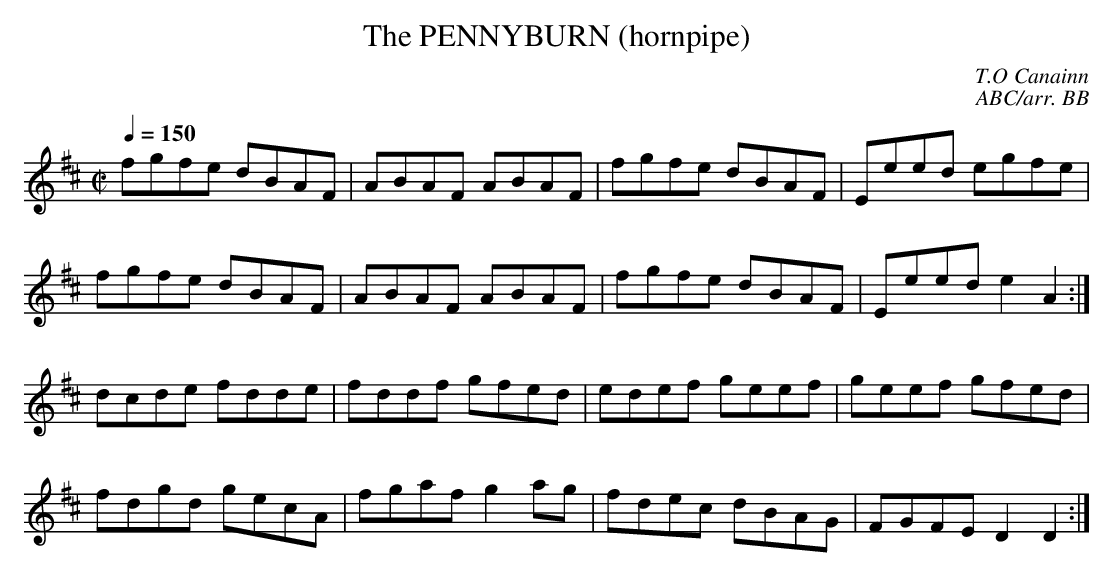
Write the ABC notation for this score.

X:1
T:PENNYBURN (hornpipe), The
C:T.O Canainn
C:ABC/arr. BB
Q:1/4=150
M:C|
K:D
fgfe dBAF|ABAF ABAF|fgfe dBAF|Eeed egfe|
fgfe dBAF|ABAF ABAF|fgfe dBAF|Eeed e2A2:|
dcde fdde|fddf gfed|edef geef|geef gfed|
fdgd gecA|fgaf g2ag|fdec dBAG|FGFE D2D2:|
